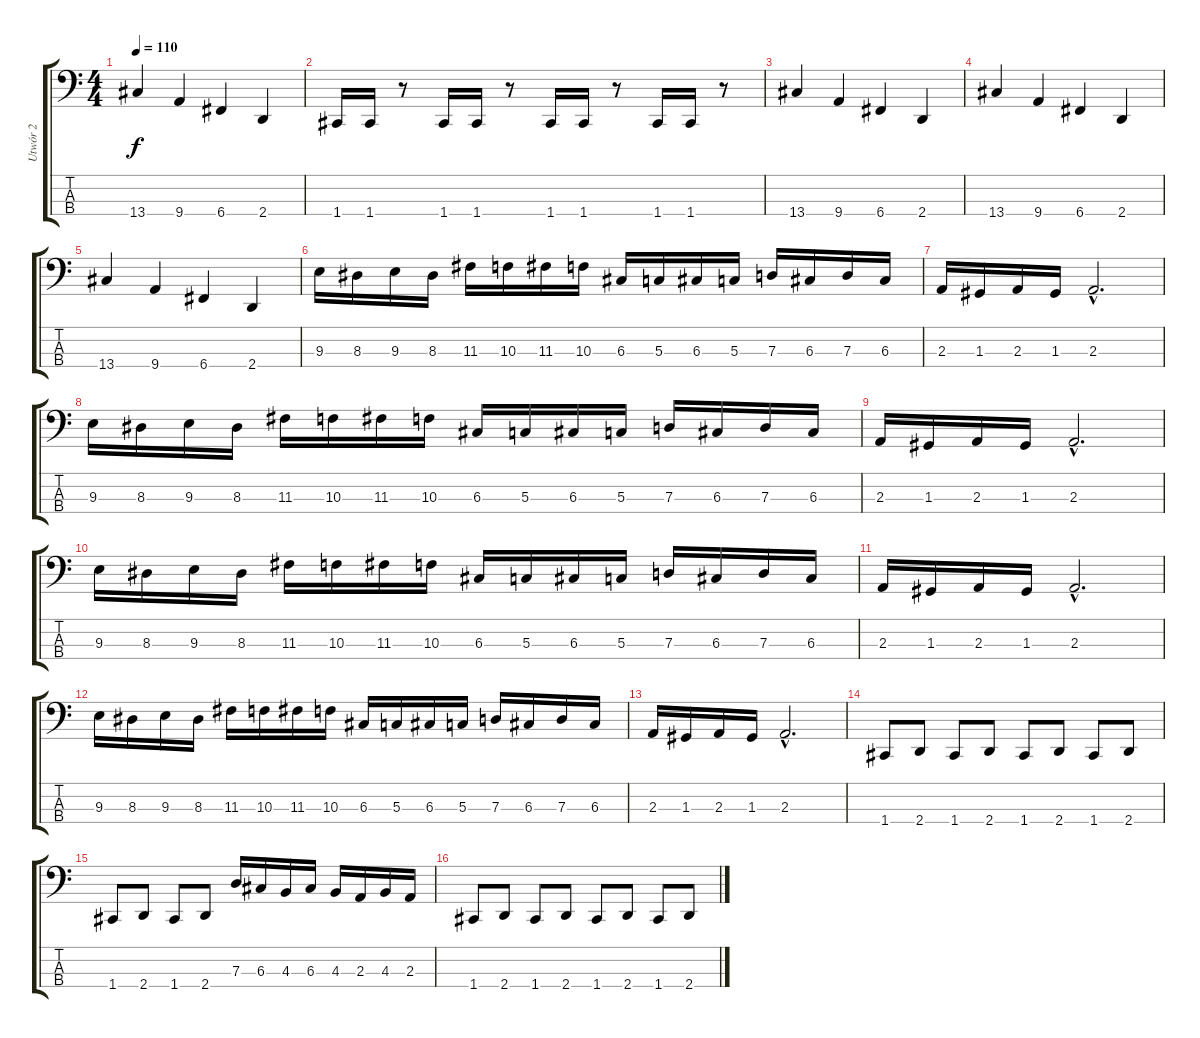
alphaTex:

\track ("Utwór 2" "Utwór 2") {instrument electricbassfinger}
\staff {score tabs}
\tuning (F2 C2 G1 C1) {hide}
\ts (4 4)
\tempo 110
\clef f4
\ks c
13.4.4{dy f} 9.4.4 6.4.4 2.4.4 |
1.4.16 1.4.16 r.8 1.4.16 1.4.16 r.8 1.4.16 1.4.16 r.8 1.4.16 1.4.16 r.8 |
13.4.4 9.4.4 6.4.4 2.4.4 |
13.4.4 9.4.4 6.4.4 2.4.4 |
13.4.4 9.4.4 6.4.4 2.4.4 |
9.3.16 8.3.16 9.3.16 8.3.16 11.3.16 10.3.16 11.3.16 10.3.16 6.3.16 5.3.16 6.3.16 5.3.16 7.3.16 6.3.16 7.3.16 6.3.16 |
2.3.16 1.3.16 2.3.16 1.3.16 2.3{hac}.2{d} |
9.3.16 8.3.16 9.3.16 8.3.16 11.3.16 10.3.16 11.3.16 10.3.16 6.3.16 5.3.16 6.3.16 5.3.16 7.3.16 6.3.16 7.3.16 6.3.16 |
2.3.16 1.3.16 2.3.16 1.3.16 2.3{hac}.2{d} |
9.3.16 8.3.16 9.3.16 8.3.16 11.3.16 10.3.16 11.3.16 10.3.16 6.3.16 5.3.16 6.3.16 5.3.16 7.3.16 6.3.16 7.3.16 6.3.16 |
2.3.16 1.3.16 2.3.16 1.3.16 2.3{hac}.2{d} |
9.3.16 8.3.16 9.3.16 8.3.16 11.3.16 10.3.16 11.3.16 10.3.16 6.3.16 5.3.16 6.3.16 5.3.16 7.3.16 6.3.16 7.3.16 6.3.16 |
2.3.16 1.3.16 2.3.16 1.3.16 2.3{hac}.2{d} |
1.4.8 2.4.8 1.4.8 2.4.8 1.4.8 2.4.8 1.4.8 2.4.8 |
1.4.8 2.4.8 1.4.8 2.4.8 7.3.16 6.3.16 4.3.16 6.3.16 4.3.16 2.3.16 4.3.16 2.3.16 |
1.4.8 2.4.8 1.4.8 2.4.8 1.4.8 2.4.8 1.4.8 2.4.8
